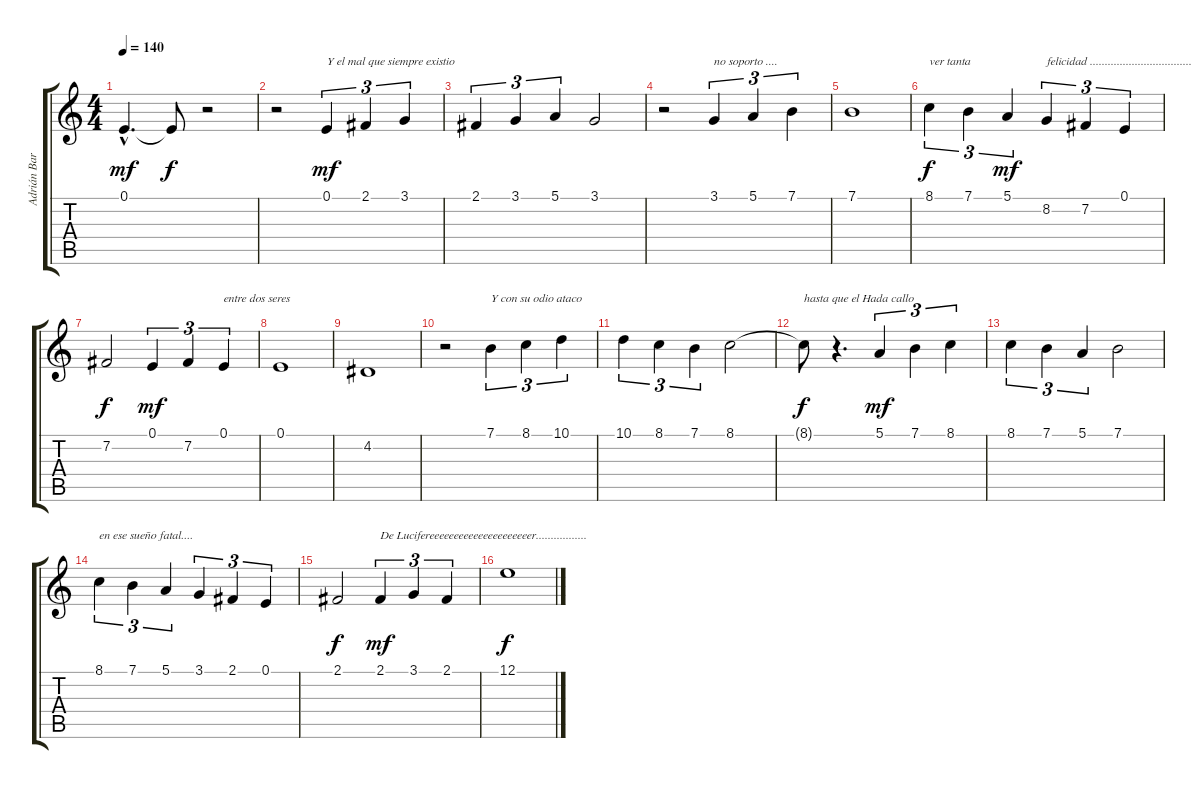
\track ("Adrián Barilari" "Adrián Bar") {instrument synthvoice}
\staff {score tabs}
\tuning (E4 B3 G3 D3 A2 E2) {hide}
\ts (4 4)
\tempo 140
\clef g2
\ks c
0.1{hac}.4{d dy mf} 0.1{t}.8{dy f} r.2 |
r.2 0.1.4{tu (3 2) txt "Y el mal que siempre existio " dy mf} 2.1.4{tu (3 2)} 3.1.4{tu (3 2)} |
2.1.4{tu (3 2)} 3.1.4{tu (3 2)} 5.1.4{tu (3 2)} 3.1.2 |
r.2 3.1.4{tu (3 2) txt "no soporto ...."} 5.1.4{tu (3 2)} 7.1.4{tu (3 2)} |
7.1.1 |
8.1.4{tu (3 2) txt "ver tanta" dy f} 7.1.4{tu (3 2)} 5.1.4{tu (3 2) dy mf} 8.2.4{tu (3 2) txt "felicidad .................................."} 7.2.4{tu (3 2)} 0.1.4{tu (3 2)} |
7.2.2{dy f} 0.1.4{tu (3 2) dy mf} 7.2.4{tu (3 2)} 0.1.4{tu (3 2) txt "entre dos seres"} |
0.1.1 |
4.2.1 |
r.2 7.1.4{tu (3 2) txt "Y con su odio ataco "} 8.1.4{tu (3 2)} 10.1.4{tu (3 2)} |
10.1.4{tu (3 2)} 8.1.4{tu (3 2)} 7.1.4{tu (3 2)} 8.1.2 |
8.1{t}.8{txt "hasta que el Hada callo" dy f} r.4{d} 5.1.4{tu (3 2) dy mf} 7.1.4{tu (3 2)} 8.1.4{tu (3 2)} |
8.1.4{tu (3 2)} 7.1.4{tu (3 2)} 5.1.4{tu (3 2)} 7.1.2 |
8.1.4{tu (3 2) txt "en ese sueño fatal...."} 7.1.4{tu (3 2)} 5.1.4{tu (3 2)} 3.1.4{tu (3 2)} 2.1.4{tu (3 2)} 0.1.4{tu (3 2)} |
2.1.2{dy f} 2.1.4{tu (3 2) txt "De Lucifereeeeeeeeeeeeeeeeeeeeer................." dy mf} 3.1.4{tu (3 2)} 2.1.4{tu (3 2)} |
12.1.1{dy f}
